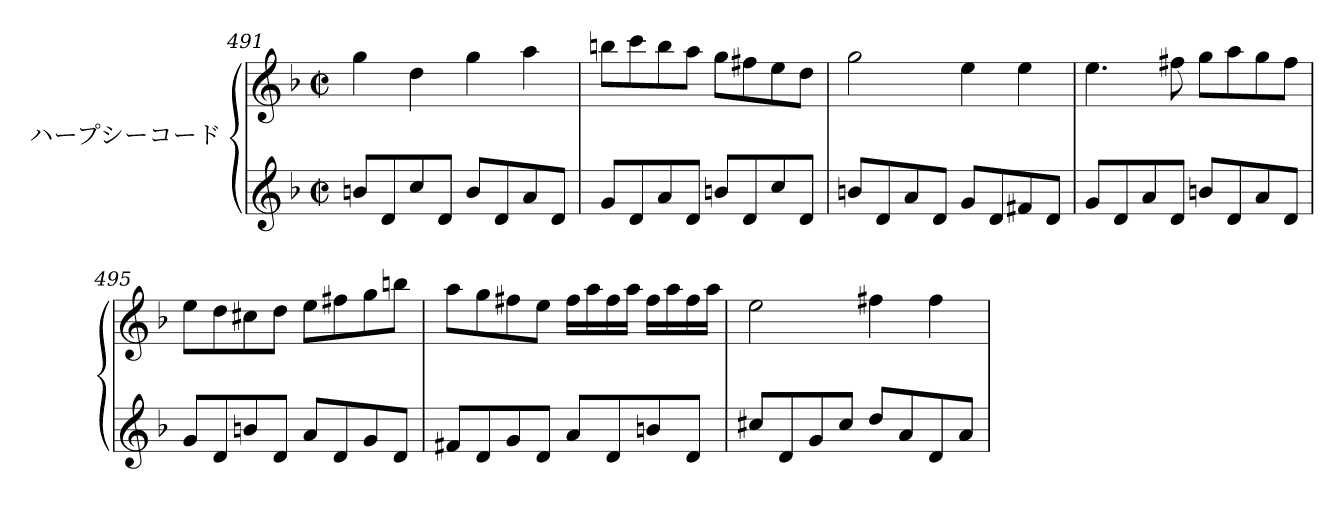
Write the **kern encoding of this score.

**kern	**kern
*part1	*part1
*staff2	*staff1
*I"ハープシーコード	*
*clefG2	*clefG2
*k[b-]	*k[b-]
*M2/2	*M2/2
*met(c|)	*met(c|)
=491	=491
8bn/L	4gg\
8d/	.
8cc/	4dd\
8d/J	.
8b/L	4gg\
8d/	.
8a/	4aa\
8d/J	.
=492	=492
8g/L	8bbn\L
8d/	8ccc\
8a/	8bb\
8d/J	8aa\J
8bn/L	8gg\L
8d/	8ff#X\
8cc/	8ee\
8d/J	8dd\J
!!LO:LB:g=z
=493	=493
8bn/L	2gg\
8d/	.
8a/	.
8d/J	.
8g/L	4ee\
8d/	.
8f#X/	4ee\
8d/J	.
=494	=494
8g/L	4.ee\
8d/	.
8a/	.
8d/J	8ff#X\
8bn/L	8gg\L
8d/	8aa\
8a/	8gg\
8d/J	8ff#\J
=495	=495
8g/L	8ee\L
8d/	8dd\
8bn/	8cc#X\
8d/J	8dd\J
8a/L	8ee\L
8d/	8ff#X\
8g/	8gg\
8d/J	8bbn\J
=496	=496
8f#X/L	8aa\L
8d/	8gg\
8g/	8ff#X\
8d/J	8ee\J
8a/L	16ff#\LL
.	16aa\
8d/	16ff#\
.	16aa\JJ
8bn/	16ff#\LL
.	16aa\
8d/J	16ff#\
.	16aa\JJ
!!LO:LB:g=z
=497	=497
8cc#X/L	2ee\
8d/	.
8g/	.
8cc#/J	.
8dd/L	4ff#X\
8a/	.
8d/	4ff#\
8a/J	.
=	=
*-	*-
